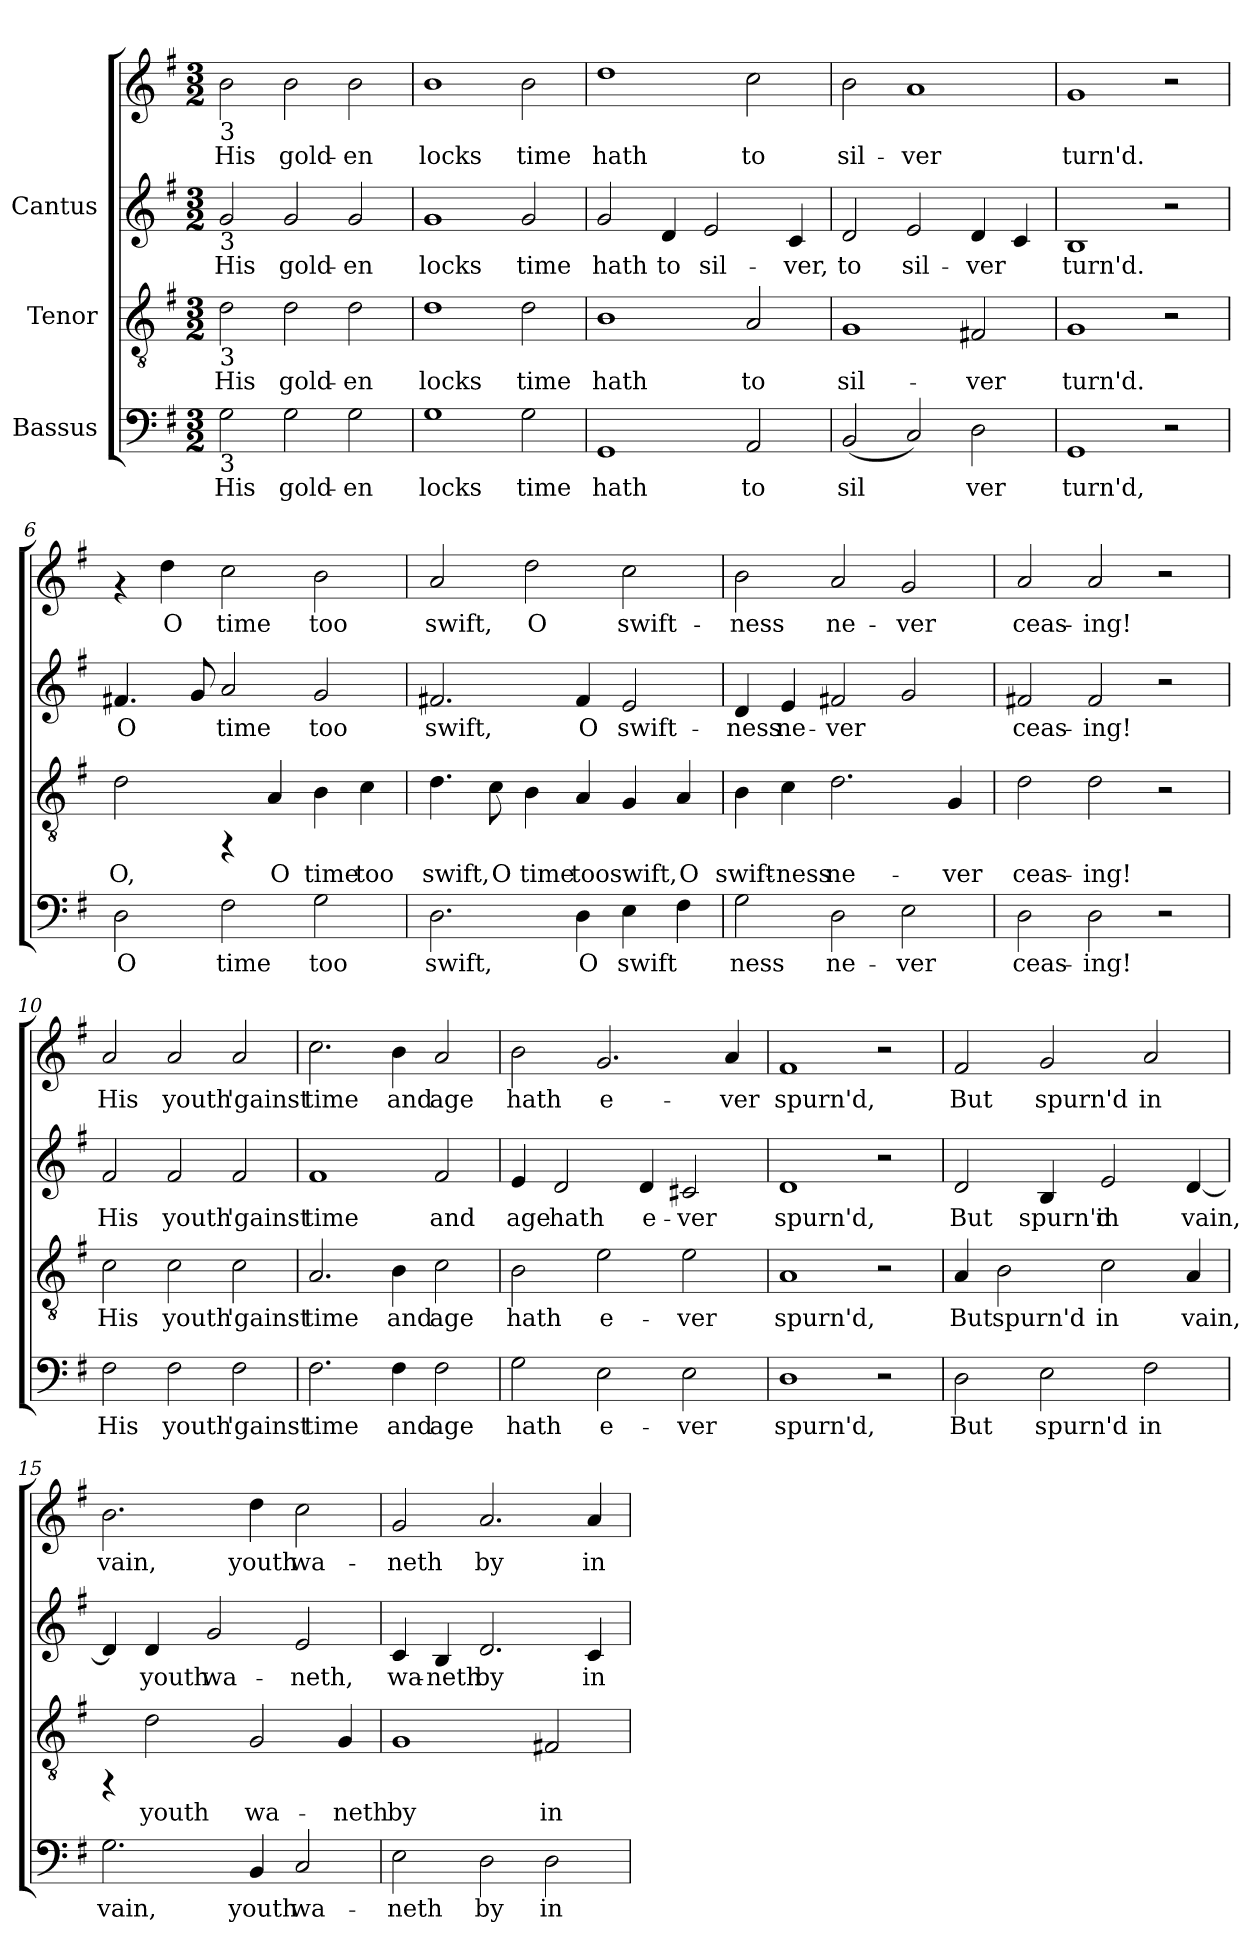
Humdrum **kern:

**kern	**text	**kern	**text	**kern	**text	**kern	**text
*part3	*part3	*part2	*part2	*part1	*part1	*part1	*part1
*staff4	*staff4	*staff3	*staff3	*staff2	*staff2	*staff1	*staff1
*I"Bassus	*	*I"Tenor	*	*I"Cantus	*	*	*
!!LO:PB:g=z
*stria5	*	*stria5	*	*stria5	*	*stria5	*
*clefF4	*	*clefGv2	*	*clefG2	*	*clefG2	*
*k[f#]	*	*k[f#]	*	*k[f#]	*	*k[f#]	*
*G:	*	*G:	*	*G:	*	*G:	*
*M3/2	*	*M3/2	*	*M3/2	*	*M3/2	*
*MM216	*	*MM216	*	*MM216	*	*MM216	*
=1	=1	=1	=1	=1	=1	=1	=1
!	!	!	!	!	!	!LO:TX:b:t=3	!
!	!	!	!	!LO:TX:b:t=3	!	!	!
!	!	!LO:TX:b:t=3	!	!	!	!	!
!LO:TX:b:t=3	!	!	!	!	!	!	!
!	!LO:LY:b:cj	!	!LO:LY:b:cj	!	!LO:LY:b:cj	!	!LO:LY:b:cj
2G\	His	2d\	His	2g/	His	2b\	His
!	!LO:LY:b:cj	!	!LO:LY:b:cj	!	!LO:LY:b:cj	!	!LO:LY:b:cj
2G\	gold-	2d\	gold-	2g/	gold-	2b\	gold-
!	!LO:LY:b:cj	!	!LO:LY:b:cj	!	!LO:LY:b:cj	!	!LO:LY:b:cj
2G\	-en	2d\	-en	2g/	-en	2b\	-en
=2	=2	=2	=2	=2	=2	=2	=2
!	!LO:LY:b:cj	!	!LO:LY:b:cj	!	!LO:LY:b:cj	!	!LO:LY:b:cj
1G	locks	1d	locks	1g	locks	1b	locks
!	!LO:LY:b:cj	!	!LO:LY:b:cj	!	!LO:LY:b:cj	!	!LO:LY:b:cj
2G\	time	2d\	time	2g/	time	2b\	time
=3	=3	=3	=3	=3	=3	=3	=3
!	!LO:LY:b:cj	!	!LO:LY:b:cj	!	!LO:LY:b:cj	!	!LO:LY:b:cj
1GG	hath	1B	hath	2g/	hath	1dd	hath
!	!	!	!	!	!LO:LY:b:cj	!	!
.	.	.	.	4d/	to	.	.
!	!	!	!	!	!LO:LY:b:cj	!	!
.	.	.	.	2e/	sil-	.	.
!	!LO:LY:b:cj	!	!LO:LY:b:cj	!	!	!	!LO:LY:b:cj
2AA/	to	2A/	to	.	.	2cc\	to
!	!	!	!	!	!LO:LY:b:cj	!	!
.	.	.	.	4c/	-ver,	.	.
=4	=4	=4	=4	=4	=4	=4	=4
!	!LO:LY:b:cj	!	!LO:LY:b:cj	!	!LO:LY:b:cj	!	!LO:LY:b:cj
(<2BB/	sil-	1G	sil-	2d/	to	2b\	sil-
!	!LO:LY:b:cj	!	!	!	!LO:LY:b:cj	!	!LO:LY:b:cj
2C/)	-	.	.	2e/	sil-	1a	-ver
!	!LO:LY:b:cj	!	!LO:LY:b:cj	!	!LO:LY:b:cj	!	!
2D\	ver	2F#X/	-ver	4d/	-ver	.	.
!	!	!	!	!	!LO:LY:b:cj	!	!
.	.	.	.	4c/	.	.	.
=5	=5	=5	=5	=5	=5	=5	=5
!	!LO:LY:b:cj	!	!LO:LY:b:cj	!	!LO:LY:b:cj	!	!LO:LY:b:cj
1GG	turn'd,	1G	turn'd.	1B	turn'd.	1g	turn'd.
2r	.	2r	.	2r	.	2r	.
!!LO:LB:g=z
=6	=6	=6	=6	=6	=6	=6	=6
!	!LO:LY:b:cj	!	!LO:LY:b:cj	!	!LO:LY:b:cj	!	!
2D\	O	2d\	O,	4.f#X/	O	4rf	.
!	!	!	!	!	!	!	!LO:LY:b:cj
.	.	.	.	.	.	4dd\	O
!	!	!	!	!	!LO:LY:b:cj	!	!
.	.	.	.	8g/	.	.	.
!	!LO:LY:b:cj	!	!	!	!LO:LY:b:cj	!	!LO:LY:b:cj
2F#\	time	4rFF	.	2a/	time	2cc\	time
!	!	!	!LO:LY:b:cj	!	!	!	!
.	.	4A/	O	.	.	.	.
!	!LO:LY:b:cj	!	!LO:LY:b:cj	!	!LO:LY:b:cj	!	!LO:LY:b:cj
2G\	too	4B\	time	2g/	too	2b\	too
!	!	!	!LO:LY:b:cj	!	!	!	!
.	.	4c\	too	.	.	.	.
=7	=7	=7	=7	=7	=7	=7	=7
!	!LO:LY:b:cj	!	!LO:LY:b:cj	!	!LO:LY:b:cj	!	!LO:LY:b:cj
2.D\	swift,	4.d\	swift,	2.f#X/	-swift,	2a/	swift,
!	!	!	!LO:LY:b:cj	!	!	!	!
.	.	8c\	O	.	.	.	.
!	!	!	!LO:LY:b:cj	!	!	!	!LO:LY:b:cj
.	.	4B\	time	.	.	2dd\	O
!	!LO:LY:b:cj	!	!LO:LY:b:cj	!	!LO:LY:b:cj	!	!
4D\	O	4A/	too	4f#/	O	.	.
!	!LO:LY:b:cj	!	!LO:LY:b:cj	!	!LO:LY:b:cj	!	!LO:LY:b:cj
4E\	swift	4G/	swift,	2e/	swift-	2cc\	swift-
!	!LO:LY:b:cj	!	!LO:LY:b:cj	!	!	!	!
4F#\	-	4A/	O	.	.	.	.
=8	=8	=8	=8	=8	=8	=8	=8
!	!LO:LY:b:cj	!	!LO:LY:b:cj	!	!LO:LY:b:cj	!	!LO:LY:b:cj
2G\	-ness	4B\	swift-	4d/	ness	2b\	-ness
!	!	!	!LO:LY:b:cj	!	!LO:LY:b:cj	!	!
.	.	4c\	-ness	4e/	ne-	.	.
!	!LO:LY:b:cj	!	!LO:LY:b:cj	!	!LO:LY:b:cj	!	!LO:LY:b:cj
2D\	ne-	2.d\	ne-	2f#X/	-ver	2a/	ne-
!	!LO:LY:b:cj	!	!	!	!LO:LY:b:cj	!	!LO:LY:b:cj
2E\	-ver	.	.	2g/	.	2g/	-ver
!	!	!	!LO:LY:b:cj	!	!	!	!
.	.	4G/	-ver	.	.	.	.
!!LO:PB:g=z
=9	=9	=9	=9	=9	=9	=9	=9
!	!LO:LY:b:cj	!	!LO:LY:b:cj	!	!LO:LY:b:cj	!	!LO:LY:b:cj
2D\	ceas-	2d\	ceas-	2f#X/	ceas-	2a/	ceas-
!	!LO:LY:b:cj	!	!LO:LY:b:cj	!	!LO:LY:b:cj	!	!LO:LY:b:cj
2D\	-ing!	2d\	-ing!	2f#/	-ing!	2a/	-ing!
2r	.	2r	.	2r	.	2r	.
=10	=10	=10	=10	=10	=10	=10	=10
!	!LO:LY:b:cj	!	!LO:LY:b:cj	!	!LO:LY:b:cj	!	!LO:LY:b:cj
2F#\	His	2c\	His	2f#/	His	2a/	His
!	!LO:LY:b:cj	!	!LO:LY:b:cj	!	!LO:LY:b:cj	!	!LO:LY:b:cj
2F#\	youth	2c\	youth	2f#/	youth	2a/	youth
!	!LO:LY:b:cj	!	!LO:LY:b:cj	!	!LO:LY:b:cj	!	!LO:LY:b:cj
2F#\	'gainst	2c\	'gainst	2f#/	'gainst	2a/	'gainst
=11	=11	=11	=11	=11	=11	=11	=11
!	!LO:LY:b:cj	!	!LO:LY:b:cj	!	!LO:LY:b:cj	!	!LO:LY:b:cj
2.F#\	time	2.A/	time	1f#	time	2.cc\	time
!	!LO:LY:b:cj	!	!LO:LY:b:cj	!	!	!	!LO:LY:b:cj
4F#\	and	4B\	and	.	.	4b\	and
!	!LO:LY:b:cj	!	!LO:LY:b:cj	!	!LO:LY:b:cj	!	!LO:LY:b:cj
2F#\	age	2c\	age	2f#/	and	2a/	age
=12	=12	=12	=12	=12	=12	=12	=12
!	!LO:LY:b:cj	!	!LO:LY:b:cj	!	!LO:LY:b:cj	!	!LO:LY:b:cj
2G\	hath	2B\	hath	4e/	age	2b\	hath
!	!	!	!	!	!LO:LY:b:cj	!	!
.	.	.	.	2d/	hath	.	.
!	!LO:LY:b:cj	!	!LO:LY:b:cj	!	!	!	!LO:LY:b:cj
2E\	e-	2e\	e-	.	.	2.g/	e-
!	!	!	!	!	!LO:LY:b:cj	!	!
.	.	.	.	4d/	e-	.	.
!	!LO:LY:b:cj	!	!LO:LY:b:cj	!	!LO:LY:b:cj	!	!
2E\	-ver	2e\	-ver	2c#X/	-ver	.	.
!	!	!	!	!	!	!	!LO:LY:b:cj
.	.	.	.	.	.	4a/	-ver
=13	=13	=13	=13	=13	=13	=13	=13
!	!LO:LY:b:cj	!	!LO:LY:b:cj	!	!LO:LY:b:cj	!	!LO:LY:b:cj
1D	spurn'd,	1A	spurn'd,	1d	spurn'd,	1f#	spurn'd,
2r	.	2r	.	2r	.	2r	.
!!LO:LB:g=z
=14	=14	=14	=14	=14	=14	=14	=14
!	!LO:LY:b:cj	!	!LO:LY:b:cj	!	!LO:LY:b:cj	!	!LO:LY:b:cj
2D\	But	4A/	But	2d/	But	2f#/	But
!	!	!	!LO:LY:b:cj	!	!	!	!
.	.	2B\	spurn'd	.	.	.	.
!	!LO:LY:b:cj	!	!	!	!LO:LY:b:cj	!	!LO:LY:b:cj
2E\	spurn'd	.	.	4B/	spurn'd	2g/	spurn'd
!	!	!	!LO:LY:b:cj	!	!LO:LY:b:cj	!	!
.	.	2c\	in	2e/	in	.	.
!	!LO:LY:b:cj	!	!	!	!	!	!LO:LY:b:cj
2F#\	in	.	.	.	.	2a/	in
!	!	!	!LO:LY:b:cj	!	!LO:LY:b:cj	!	!
.	.	4A/	vain,	[<4d/	vain,	.	.
=15	=15	=15	=15	=15	=15	=15	=15
!	!LO:LY:b:cj	!	!	!	!LO:LY:b:cj	!	!LO:LY:b:cj
2.G\	vain,	4rFF	.	4d/]	-	2.b\	vain,
!	!	!	!LO:LY:b:cj	!	!LO:LY:b:cj	!	!
.	.	2d\	youth	4d/	youth	.	.
!	!	!	!	!	!LO:LY:b:cj	!	!
.	.	.	.	2g/	wa-	.	.
!	!LO:LY:b:cj	!	!LO:LY:b:cj	!	!	!	!LO:LY:b:cj
4BB/	youth	2G/	wa-	.	.	4dd\	youth
!	!LO:LY:b:cj	!	!	!	!LO:LY:b:cj	!	!LO:LY:b:cj
2C/	wa-	.	.	2e/	-neth,	2cc\	wa-
!	!	!	!LO:LY:b:cj	!	!	!	!
.	.	4G/	-neth	.	.	.	.
=16	=16	=16	=16	=16	=16	=16	=16
!	!LO:LY:b:cj	!	!LO:LY:b:cj	!	!LO:LY:b:cj	!	!LO:LY:b:cj
2E\	-neth	1G	by	4c/	-wa-	2g/	neth
!	!	!	!	!	!LO:LY:b:cj	!	!
.	.	.	.	4B/	-neth	.	.
!	!LO:LY:b:cj	!	!	!	!LO:LY:b:cj	!	!LO:LY:b:cj
2D\	by	.	.	2.d/	by	2.a/	by
!	!LO:LY:b:cj	!	!LO:LY:b:cj	!	!	!	!
2D\	in-	2F#X/	in-	.	.	.	.
!	!	!	!	!	!LO:LY:b:cj	!	!LO:LY:b:cj
.	.	.	.	4c/	in-	4a/	in-
=	=	=	=	=	=	=	=
*-	*-	*-	*-	*-	*-	*-	*-
